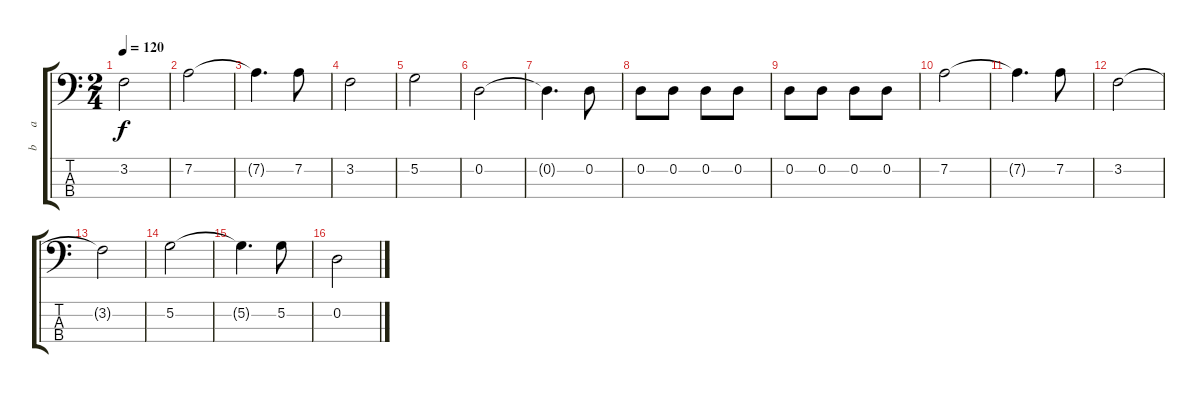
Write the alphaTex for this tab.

\track ("b      a       s      s" "b      a  ") {instrument electricbassfinger}
\staff {score tabs}
\tuning (G2 D2 A1 E1) {hide}
\ts (2 4)
\tempo 120
\clef f4
\ks c
3.2{t}.2{dy f} |
7.2.2 |
7.2{t}.4{d} 7.2.8 |
3.2.2 |
5.2.2 |
0.2.2 |
0.2{t}.4{d} 0.2.8 |
0.2.8 0.2.8 0.2.8 0.2.8 |
0.2.8 0.2.8 0.2.8 0.2.8 |
7.2.2 |
7.2{t}.4{d} 7.2.8 |
3.2.2 |
3.2{t}.2 |
5.2.2 |
5.2{t}.4{d} 5.2.8 |
0.2.2
